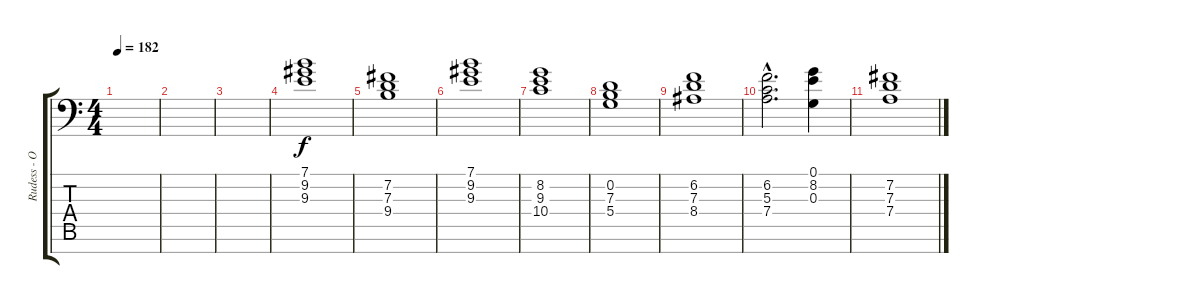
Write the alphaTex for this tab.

\track ("Rudess - Organ" "Rudess - O") {instrument rockorgan}
\staff {score tabs}
\tuning (E4 B3 G3 D3 A2 E2 C-1) {hide}
\ts (4 4)
\tempo 182
\clef f4
\ks c
|
|
|
(7.1 9.2 9.3).1 |
(7.2 7.3 9.4).1 |
(7.1 9.2 9.3).1 |
(8.2 9.3 10.4).1 |
(0.2 7.3 5.4).1 |
(6.2 7.3 8.4).1 |
(6.2{hac} 5.3{hac} 7.4{hac}).2{d} (0.1 8.2 0.3).4 |
(7.2 7.3 7.4).1
